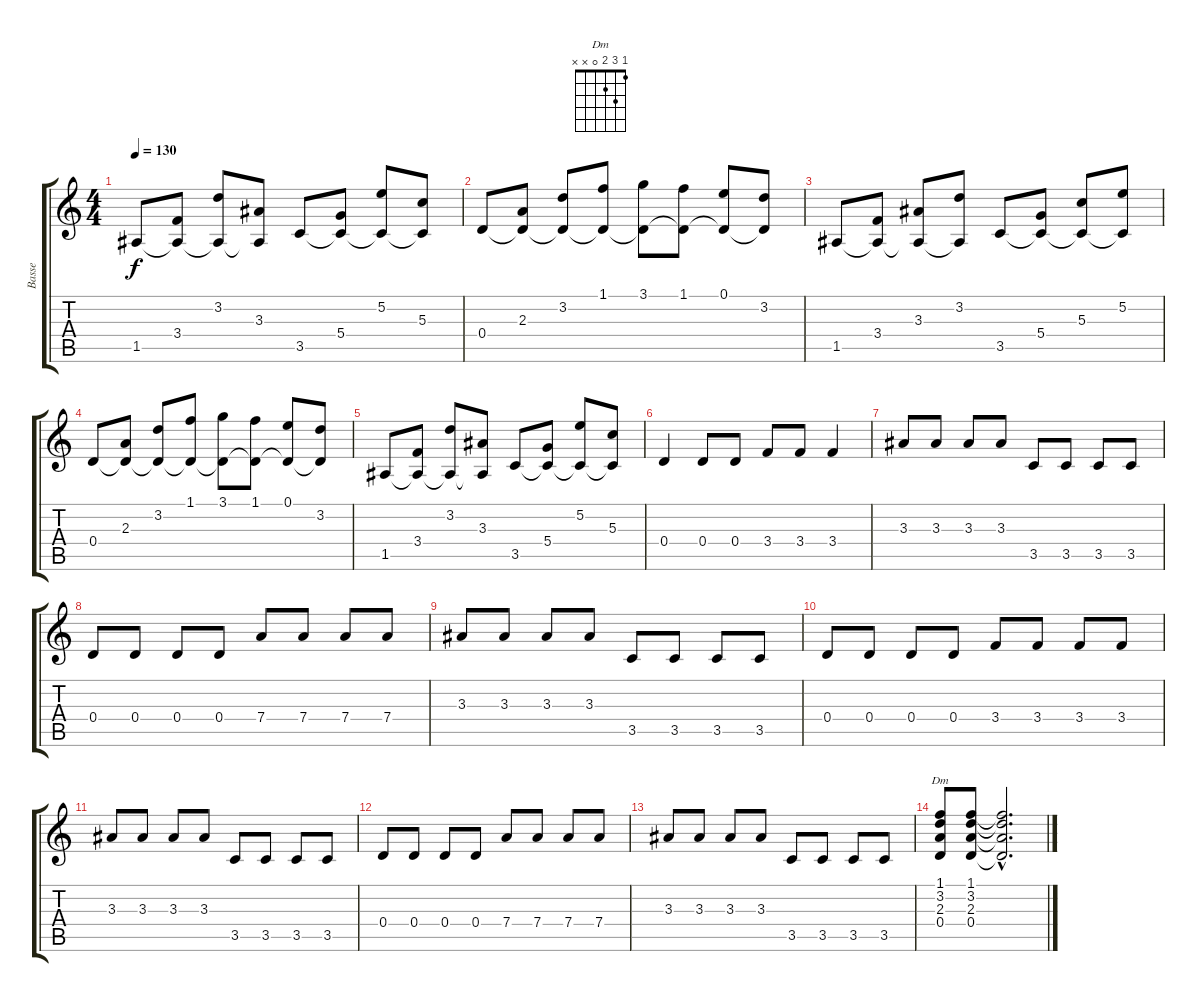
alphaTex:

\track ("Basse" "Basse") {instrument acousticbass}
\staff {score tabs}
\tuning (E4 B3 G3 D3 A2 E2) {hide}
\chord ("Dm" 1 3 2 0 x x)
\ts (4 4)
\tempo 130
\clef g2
\ks c
1.5.8{dy f} (3.4 1.5{t}).8 (3.2 1.5{t}).8 (3.3 1.5{t}).8 3.5.8 (5.4 3.5{t}).8 (5.2 3.5{t}).8 (5.3 3.5{t}).8 |
0.4.8 (2.3 0.4{t}).8 (3.2 0.4{t}).8 (1.1 0.4{t}).8 (3.1 0.4{t}).8 (1.1 0.4{t}).8 (0.1 0.4{t}).8 (3.2 0.4{t}).8 |
1.5.8 (3.4 1.5{t}).8 (3.3 1.5{t}).8 (3.2 1.5{t}).8 3.5.8 (5.4 3.5{t}).8 (5.3 3.5{t}).8 (5.2 3.5{t}).8 |
0.4.8 (2.3 0.4{t}).8 (3.2 0.4{t}).8 (1.1 0.4{t}).8 (3.1 0.4{t}).8 (1.1 0.4{t}).8 (0.1 0.4{t}).8 (3.2 0.4{t}).8 |
1.5.8 (3.4 1.5{t}).8 (3.2 1.5{t}).8 (3.3 1.5{t}).8 3.5.8 (5.4 3.5{t}).8 (5.2 3.5{t}).8 (5.3 3.5{t}).8 |
0.4.4 0.4.8 0.4.8 3.4.8 3.4.8 3.4.4 |
3.3.8 3.3.8 3.3.8 3.3.8 3.5.8 3.5.8 3.5.8 3.5.8 |
0.4.8 0.4.8 0.4.8 0.4.8 7.4.8 7.4.8 7.4.8 7.4.8 |
3.3.8 3.3.8 3.3.8 3.3.8 3.5.8 3.5.8 3.5.8 3.5.8 |
0.4.8 0.4.8 0.4.8 0.4.8 3.4.8 3.4.8 3.4.8 3.4.8 |
3.3.8 3.3.8 3.3.8 3.3.8 3.5.8 3.5.8 3.5.8 3.5.8 |
0.4.8 0.4.8 0.4.8 0.4.8 7.4.8 7.4.8 7.4.8 7.4.8 |
3.3.8 3.3.8 3.3.8 3.3.8 3.5.8 3.5.8 3.5.8 3.5.8 |
(1.1 3.2 2.3 0.4).8{ch "Dm"} (1.1 3.2 2.3 0.4).8 (1.1{hac t} 3.2{hac t} 2.3{hac t} 0.4{hac t}).2{d}
